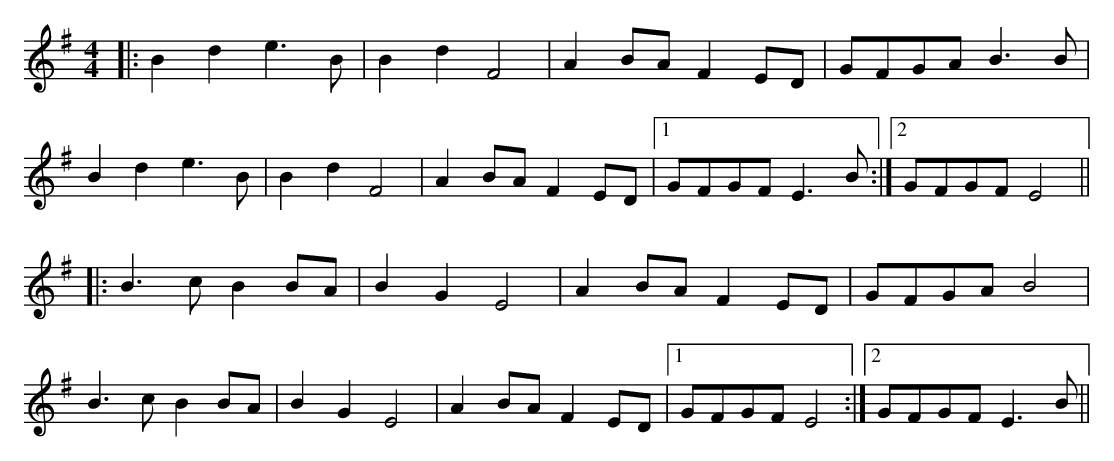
X:1
M:4/4
K:Emin
|:B2d2 e3B|B2d2 F4|A2BA F2ED|GFGA B3B|
B2d2 e3B|B2d2 F4|A2BA F2ED|1 GFGF E3B:|2 GFGF E4||
|:B3c B2BA|B2G2 E4|A2BA F2ED|GFGA B4|
B3c B2BA|B2G2 E4|A2BA F2ED|1 GFGF E4:|2 GFGF E3B||
